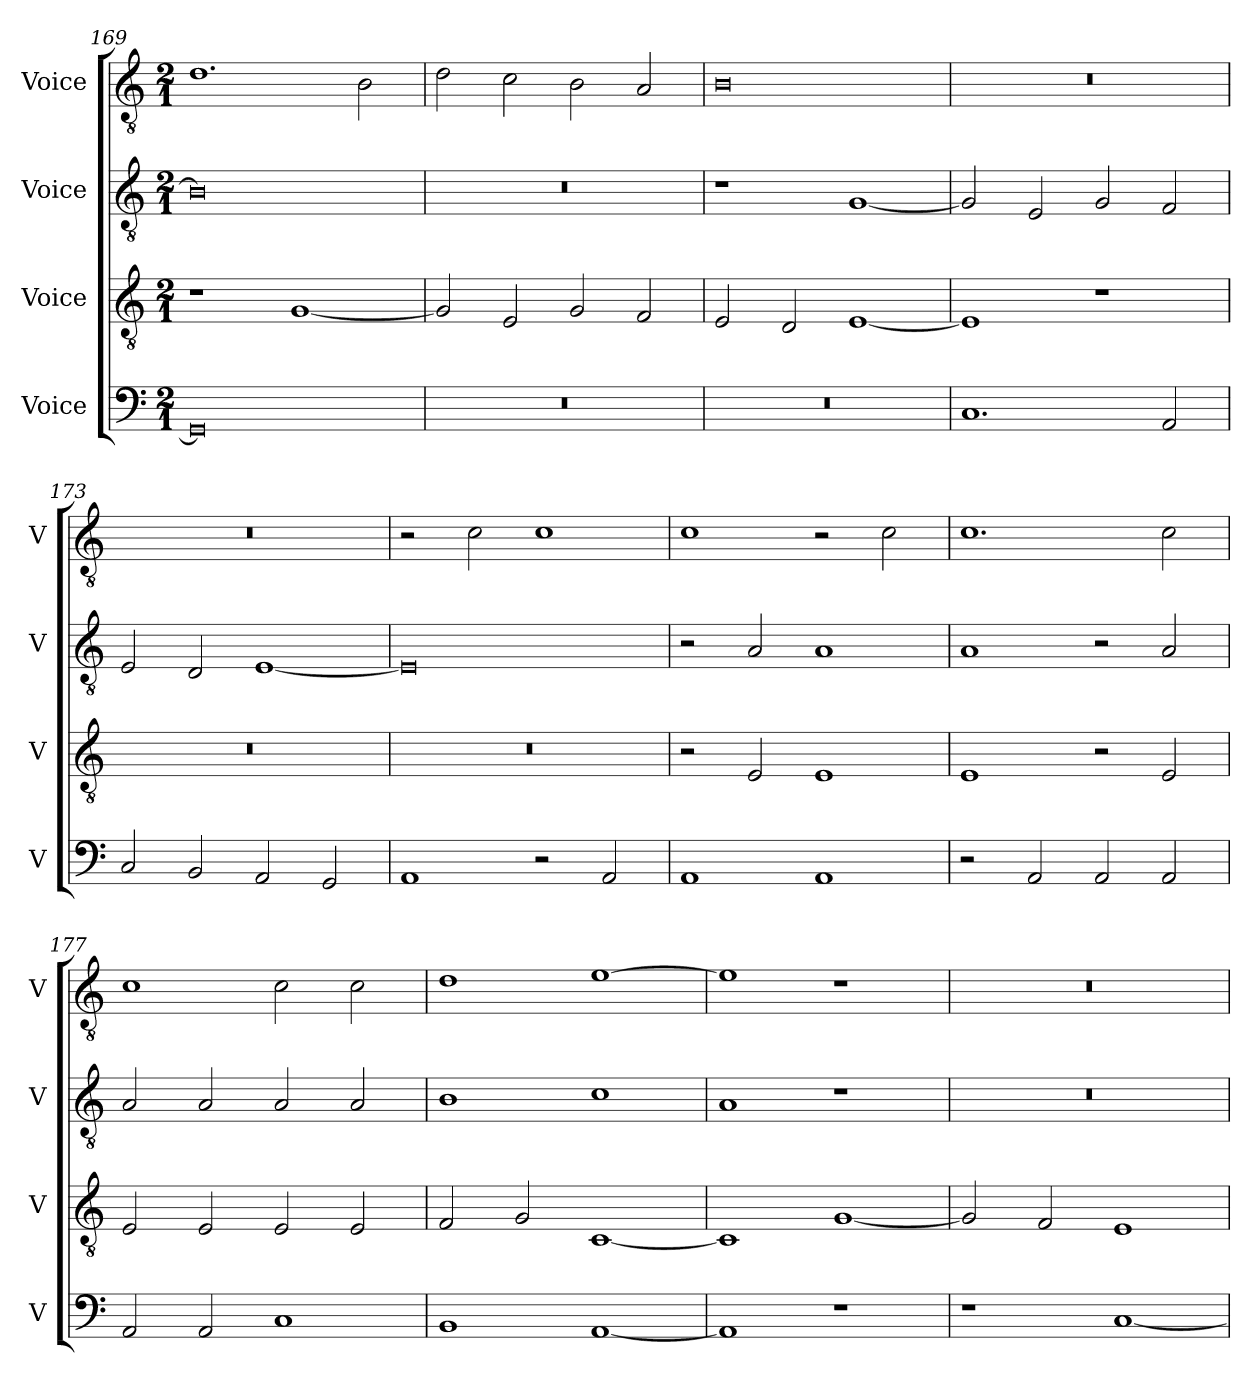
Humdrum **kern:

**kern	**kern	**kern	**kern
*part4	*part3	*part2	*part1
*staff4	*staff3	*staff2	*staff1
*I"Voice	*I"Voice	*I"Voice	*I"Voice
*I'V	*I'V	*I'V	*I'V
!!LO:LB:g=z
*clefF4	*clefGv2	*clefGv2	*clefGv2
*k[]	*k[]	*k[]	*k[]
*M2/1	*M2/1	*M2/1	*M2/1
=169	=169	=169	=169
0GG]	1r	0B]	1.d
.	[1G	.	.
.	.	.	2B\
=170	=170	=170	=170
0r	2G/]	0r	2d\
.	2E/	.	2c\
.	2G/	.	2B\
.	2F/	.	2A/
=171	=171	=171	=171
0r	2E/	1r	0B
.	2D/	.	.
.	[1E	[1G	.
=172	=172	=172	=172
1.C	1E]	2G/]	0r
.	.	2E/	.
.	1r	2G/	.
2AA/	.	2F/	.
!!LO:PB:g=z
=173	=173	=173	=173
2C/	0r	2E/	0r
2BB/	.	2D/	.
2AA/	.	[1E	.
2GG/	.	.	.
=174	=174	=174	=174
1AA	0r	0E]	2r
.	.	.	2c\
2r	.	.	1c
2AA/	.	.	.
=175	=175	=175	=175
1AA	2r	2r	1c
.	2E/	2A/	.
1AA	1E	1A	2r
.	.	.	2c\
=176	=176	=176	=176
2r	1E	1A	1.c
2AA/	.	.	.
2AA/	2r	2r	.
2AA/	2E/	2A/	2c\
!!LO:LB:g=z
=177	=177	=177	=177
2AA/	2E/	2A/	1c
2AA/	2E/	2A/	.
1C	2E/	2A/	2c\
.	2E/	2A/	2c\
=178	=178	=178	=178
1BB	2F/	1B	1d
.	2G/	.	.
[1AA	[1C	1c	[1e
=179	=179	=179	=179
1AA]	1C]	1A	1e]
1r	[1G	1r	1r
=180	=180	=180	=180
1r	2G/]	0r	0r
.	2F/	.	.
[1C	1E	.	.
=	=	=	=
*-	*-	*-	*-
